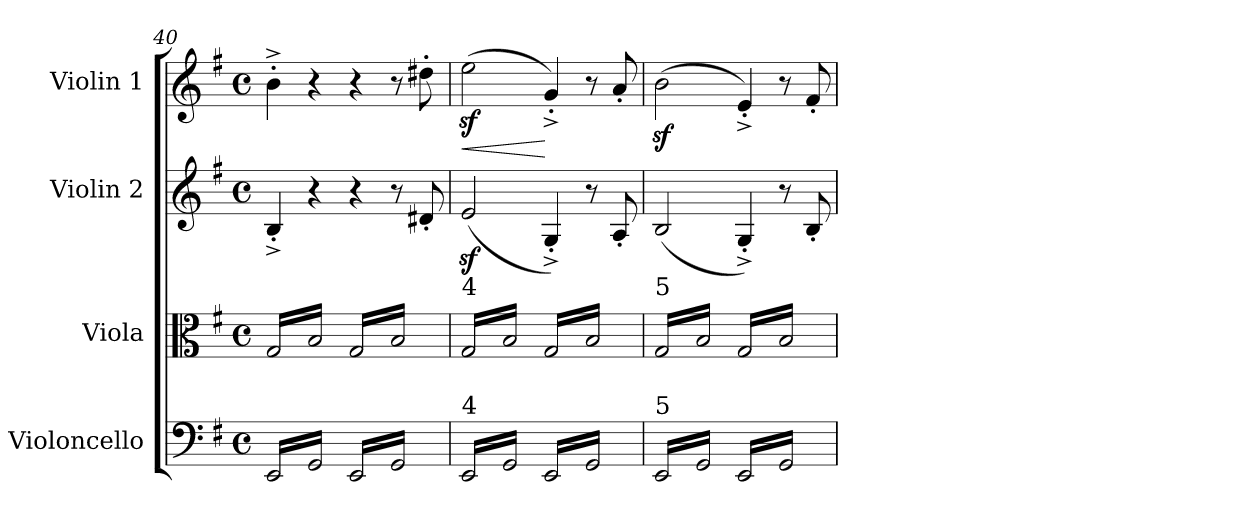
**kern	**kern	**kern	**kern	**dynam
*part4	*part3	*part2	*part1	*part1
*staff4	*staff3	*staff2	*staff1	*staff1
*I"Violoncello	*I"Viola	*I"Violin 2	*I"Violin 1	*
*I'Vc	*I'Vla	*I'Vln	*I'Vln	*
*clefF4	*clefC3	*clefG2	*clefG2	*
*k[f#]	*k[f#]	*k[f#]	*k[f#]	*
*M4/4	*M4/4	*M4/4	*M4/4	*
*met(c)	*met(c)	*met(c)	*met(c)	*
=40	=40	=40	=40	=40
!	!LO:TX:a:t=3	!	!	!
!LO:TX:a:t=3	!	!	!	!
*tremolo	*	*	*	*
*	*tremolo	*	*	*
(16EE/LL	(16G/LL	4B'^/	4b'^\	.
16GG/	16B/	.	.	.
16EE/	16G/	.	.	.
16GG/	16B/	.	.	.
16EE/	16G/	4r	4r	.
16GG/	16B/	.	.	.
16EE/	16G/	.	.	.
16GG/JJ	16B/JJ	.	.	.
16EE/LL	16G/LL	4r	4r	.
16GG/)	16B/)	.	.	.
16EE/	16G/	.	.	.
16GG/)	16B/)	.	.	.
16EE/	16G/	8r	8r	.
16GG/)	16B/)	.	.	.
16EE/	16G/	8d#X'/	8dd#X'\	.
16GG/)JJ	16B/)JJ	.	.	.
=41	=41	=41	=41	=41
!	!LO:TX:a:t=4	!	!	!
!LO:TX:a:t=4	!	!	!	!
!	!	!	!	!LO:HP:b
(16EE/LL	(16G/LL	(2ez</	(2eez<\	<
16GG/	16B/	.	.	.
16EE/	16G/	.	.	.
16GG/	16B/	.	.	.
16EE/	16G/	.	.	.
16GG/	16B/	.	.	.
16EE/	16G/	.	.	.
16GG/JJ	16B/JJ	.	.	.
16EE/LL	16G/LL	4G'^/)	4g'^/)	[
16GG/)	16B/)	.	.	.
16EE/	16G/	.	.	.
16GG/)	16B/)	.	.	.
16EE/	16G/	8r	8r	.
16GG/)	16B/)	.	.	.
16EE/	16G/	8A'/	8a'/	.
16GG/)JJ	16B/)JJ	.	.	.
=42	=42	=42	=42	=42
!	!LO:TX:a:t=5	!	!	!
!LO:TX:a:t=5	!	!	!	!
(16EE/LL	(16G/LL	(2B/	(2bz<\	.
16GG/	16B/	.	.	.
16EE/	16G/	.	.	.
16GG/	16B/	.	.	.
16EE/	16G/	.	.	.
16GG/	16B/	.	.	.
16EE/	16G/	.	.	.
16GG/JJ	16B/JJ	.	.	.
16EE/LL	16G/LL	4G'^/)	4e'^/)	.
16GG/)	16B/)	.	.	.
16EE/	16G/	.	.	.
16GG/)	16B/)	.	.	.
16EE/	16G/	8r	8r	.
16GG/)	16B/)	.	.	.
16EE/	16G/	8B'/	8f#'/	.
16GG/)JJ	16B/)JJ	.	.	.
*	*Xtremolo	*	*	*
*Xtremolo	*	*	*	*
.	.	.	.	.
.	.	.	.	.
.	.	.	.	.
.	.	.	.	.
=	=	=	=	=
*-	*-	*-	*-	*-
